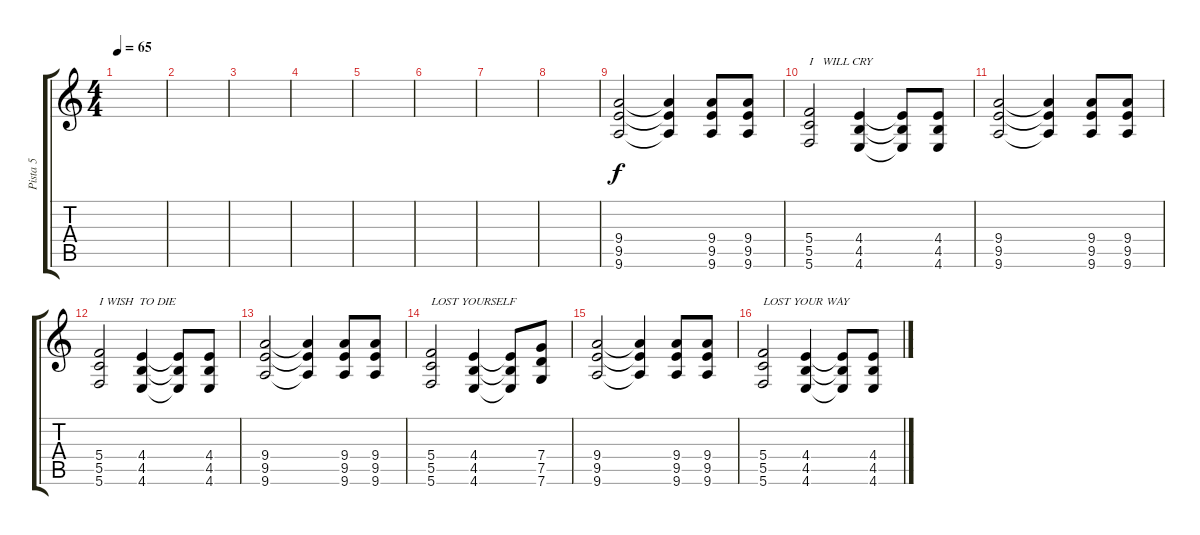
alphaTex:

\track ("Pista 5" "Pista 5") {instrument distortionguitar}
\staff {score tabs}
\tuning (D4 A3 F3 C3 G2 C2) {hide}
\ts (4 4)
\tempo 65
\clef g2
\ks c
|
|
|
|
|
|
|
|
(9.4 9.5 9.6).2 (9.4{t} 9.5{t} 9.6{t}).4 (9.4 9.5 9.6).8 (9.4 9.5 9.6).8 |
(5.4 5.5 5.6).2{txt "I   WILL CRY"} (4.4 4.5 4.6).4 (4.4{t} 4.5{t} 4.6{t}).8 (4.4 4.5 4.6).8 |
(9.4 9.5 9.6).2 (9.4{t} 9.5{t} 9.6{t}).4 (9.4 9.5 9.6).8 (9.4 9.5 9.6).8 |
(5.4 5.5 5.6).2{txt "I WISH  TO DIE"} (4.4 4.5 4.6).4 (4.4{t} 4.5{t} 4.6{t}).8 (4.4 4.5 4.6).8 |
(9.4 9.5 9.6).2 (9.4{t} 9.5{t} 9.6{t}).4 (9.4 9.5 9.6).8 (9.4 9.5 9.6).8 |
(5.4 5.5 5.6).2{txt "LOST YOURSELF"} (4.4 4.5 4.6).4 (4.4{t} 4.5{t} 4.6{t}).8 (7.4 7.5 7.6).8 |
(9.4 9.5 9.6).2 (9.4{t} 9.5{t} 9.6{t}).4 (9.4 9.5 9.6).8 (9.4 9.5 9.6).8 |
(5.4 5.5 5.6).2{txt "LOST YOUR WAY"} (4.4 4.5 4.6).4 (4.4{t} 4.5{t} 4.6{t}).8 (4.4 4.5 4.6).8
